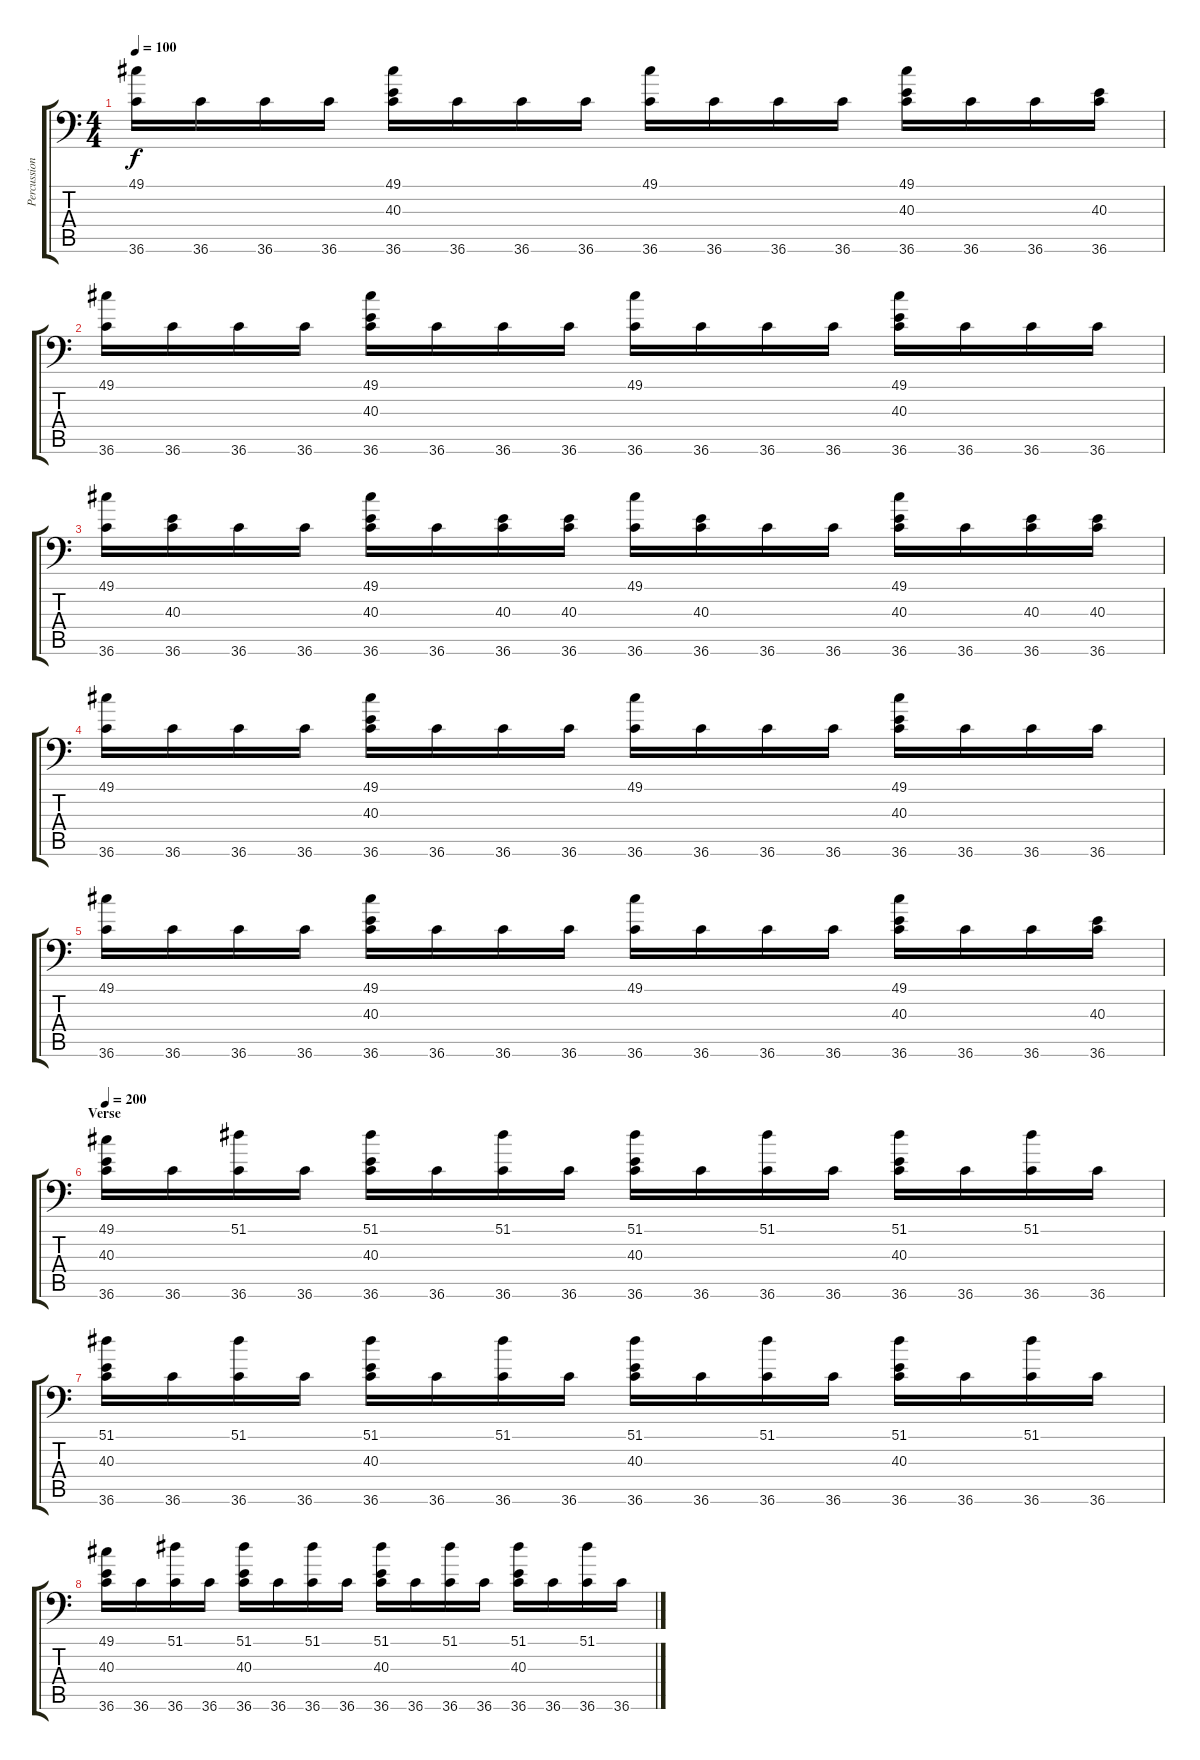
\track ("Percussion" "Percussion") {instrument acousticgrandpiano}
\staff {score tabs}
\tuning (C-1 C-1 C-1 C-1 C-1 C-1) {hide}
\ts (4 4)
\tempo 100
\clef f4
\ks c
(49.1 36.6).16{dy f} 36.6.16 36.6.16 36.6.16 (49.1 40.3 36.6).16 36.6.16 36.6.16 36.6.16 (49.1 36.6).16 36.6.16 36.6.16 36.6.16 (49.1 40.3 36.6).16 36.6.16 36.6.16 (40.3 36.6).16 |
(49.1 36.6).16 36.6.16 36.6.16 36.6.16 (49.1 40.3 36.6).16 36.6.16 36.6.16 36.6.16 (49.1 36.6).16 36.6.16 36.6.16 36.6.16 (49.1 40.3 36.6).16 36.6.16 36.6.16 36.6.16 |
(49.1 36.6).16 (40.3 36.6).16 36.6.16 36.6.16 (49.1 40.3 36.6).16 36.6.16 (40.3 36.6).16 (40.3 36.6).16 (49.1 36.6).16 (40.3 36.6).16 36.6.16 36.6.16 (49.1 40.3 36.6).16 36.6.16 (40.3 36.6).16 (40.3 36.6).16 |
(49.1 36.6).16 36.6.16 36.6.16 36.6.16 (49.1 40.3 36.6).16 36.6.16 36.6.16 36.6.16 (49.1 36.6).16 36.6.16 36.6.16 36.6.16 (49.1 40.3 36.6).16 36.6.16 36.6.16 36.6.16 |
(49.1 36.6).16 36.6.16 36.6.16 36.6.16 (49.1 40.3 36.6).16 36.6.16 36.6.16 36.6.16 (49.1 36.6).16 36.6.16 36.6.16 36.6.16 (49.1 40.3 36.6).16 36.6.16 36.6.16 (40.3 36.6).16 |
\section ("" "Verse")
\tempo 200
(49.1 40.3 36.6).16 36.6.16 (51.1 36.6).16 36.6.16 (51.1 40.3 36.6).16 36.6.16 (51.1 36.6).16 36.6.16 (51.1 40.3 36.6).16 36.6.16 (51.1 36.6).16 36.6.16 (51.1 40.3 36.6).16 36.6.16 (51.1 36.6).16 36.6.16 |
(51.1 40.3 36.6).16 36.6.16 (51.1 36.6).16 36.6.16 (51.1 40.3 36.6).16 36.6.16 (51.1 36.6).16 36.6.16 (51.1 40.3 36.6).16 36.6.16 (51.1 36.6).16 36.6.16 (51.1 40.3 36.6).16 36.6.16 (51.1 36.6).16 36.6.16 |
(49.1 40.3 36.6).16 36.6.16 (51.1 36.6).16 36.6.16 (51.1 40.3 36.6).16 36.6.16 (51.1 36.6).16 36.6.16 (51.1 40.3 36.6).16 36.6.16 (51.1 36.6).16 36.6.16 (51.1 40.3 36.6).16 36.6.16 (51.1 36.6).16 36.6.16
